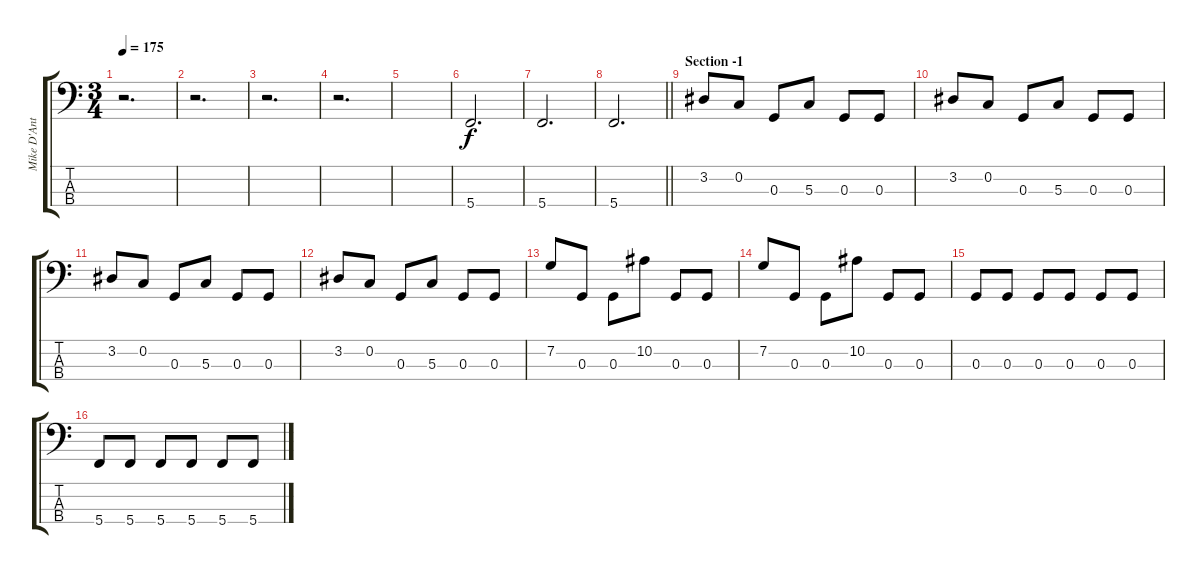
\track ("Mike D'Antonio" "Mike D'Ant") {instrument electricbasspick}
\staff {score tabs}
\tuning (F2 C2 G1 C1) {hide}
\ts (3 4)
\tempo 175
\clef f4
\ks c
r.2{d dy f} |
r.2{d} |
r.2{d} |
r.2{d} |
|
5.4.2{d} |
5.4.2{d} |
\barLineRight lightlight
5.4.2{d} |
\section ("" "Section -1")
3.2.8 0.2.8 0.3.8 5.3.8 0.3.8 0.3.8 |
3.2.8 0.2.8 0.3.8 5.3.8 0.3.8 0.3.8 |
3.2.8 0.2.8 0.3.8 5.3.8 0.3.8 0.3.8 |
3.2.8 0.2.8 0.3.8 5.3.8 0.3.8 0.3.8 |
7.2.8 0.3.8 0.3.8 10.2.8 0.3.8 0.3.8 |
7.2.8 0.3.8 0.3.8 10.2.8 0.3.8 0.3.8 |
0.3.8 0.3.8 0.3.8 0.3.8 0.3.8 0.3.8 |
5.4.8 5.4.8 5.4.8 5.4.8 5.4.8 5.4.8
